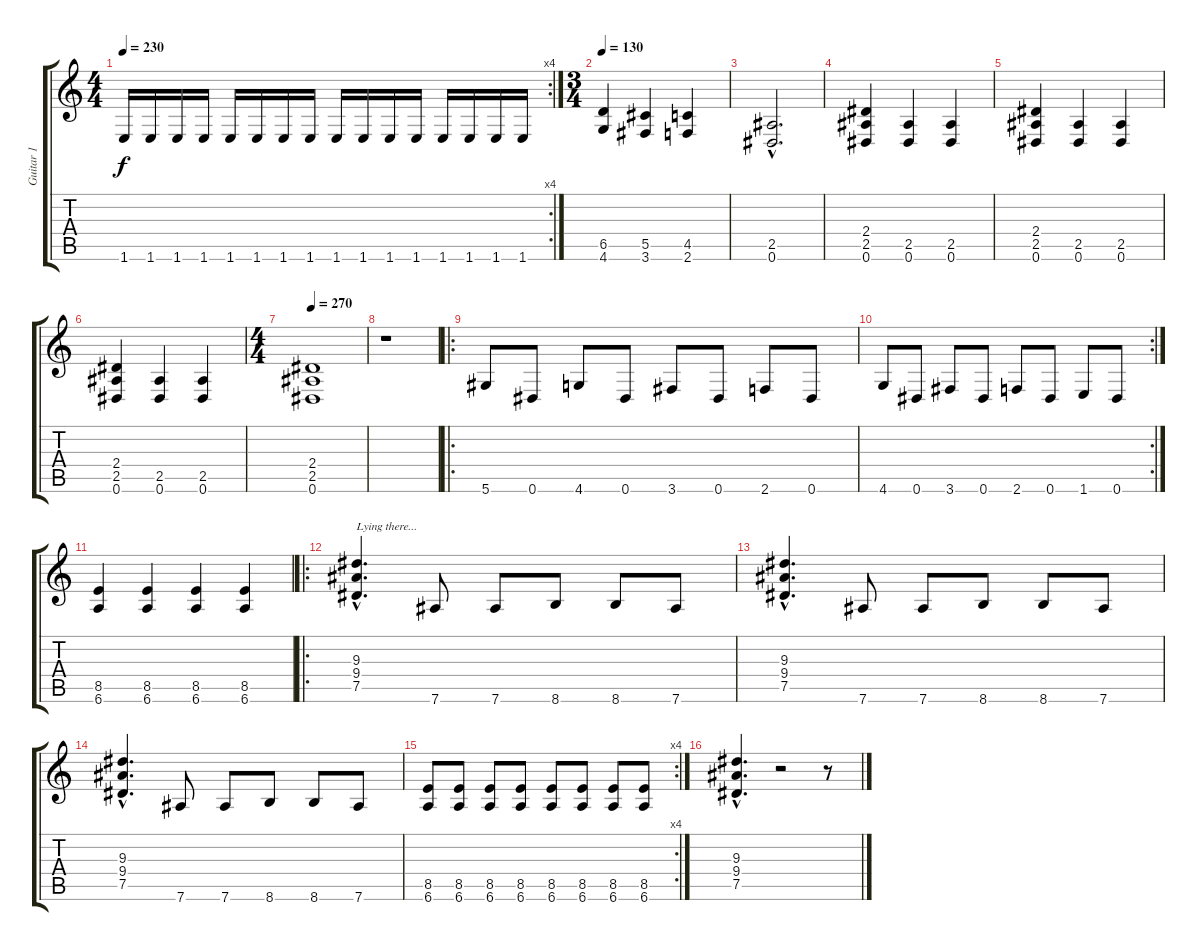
\track ("Guitar 1" "Guitar 1") {instrument distortionguitar}
\staff {score tabs}
\tuning (Eb4 Bb3 Gb3 Db3 Ab2 Eb2) {hide}
\rc 4
\ts (4 4)
\tempo 230
\clef g2
\ks c
1.6.16{dy f} 1.6.16 1.6.16 1.6.16 1.6.16 1.6.16 1.6.16 1.6.16 1.6.16 1.6.16 1.6.16 1.6.16 1.6.16 1.6.16 1.6.16 1.6.16 |
\ts (3 4)
\tempo 130
(6.5 4.6).4 (5.5 3.6).4 (4.5 2.6).4 |
(2.5{hac} 0.6{hac}).2{d} |
(2.4 2.5 0.6).4 (2.5 0.6).4 (2.5 0.6).4 |
(2.4 2.5 0.6).4 (2.5 0.6).4 (2.5 0.6).4 |
(2.4 2.5 0.6).4 (2.5 0.6).4 (2.5 0.6).4 |
\ts (4 4)
\tempo 270
(2.4 2.5 0.6).1 |
r.1 |
\ro
5.6.8 0.6.8 4.6.8 0.6.8 3.6.8 0.6.8 2.6.8 0.6.8 |
\rc 2
4.6.8 0.6.8 3.6.8 0.6.8 2.6.8 0.6.8 1.6.8 0.6.8 |
(8.5 6.6).4 (8.5 6.6).4 (8.5 6.6).4 (8.5 6.6).4 |
\ro
(9.3{hac} 9.4{hac} 7.5{hac}).4{d txt "Lying there..."} 7.6.8 7.6.8 8.6.8 8.6.8 7.6.8 |
(9.3{hac} 9.4{hac} 7.5{hac}).4{d} 7.6.8 7.6.8 8.6.8 8.6.8 7.6.8 |
(9.3{hac} 9.4{hac} 7.5{hac}).4{d} 7.6.8 7.6.8 8.6.8 8.6.8 7.6.8 |
\rc 4
(8.5 6.6).8 (8.5 6.6).8 (8.5 6.6).8 (8.5 6.6).8 (8.5 6.6).8 (8.5 6.6).8 (8.5 6.6).8 (8.5 6.6).8 |
(9.3{hac} 9.4{hac} 7.5{hac}).4{d} r.2 r.8
